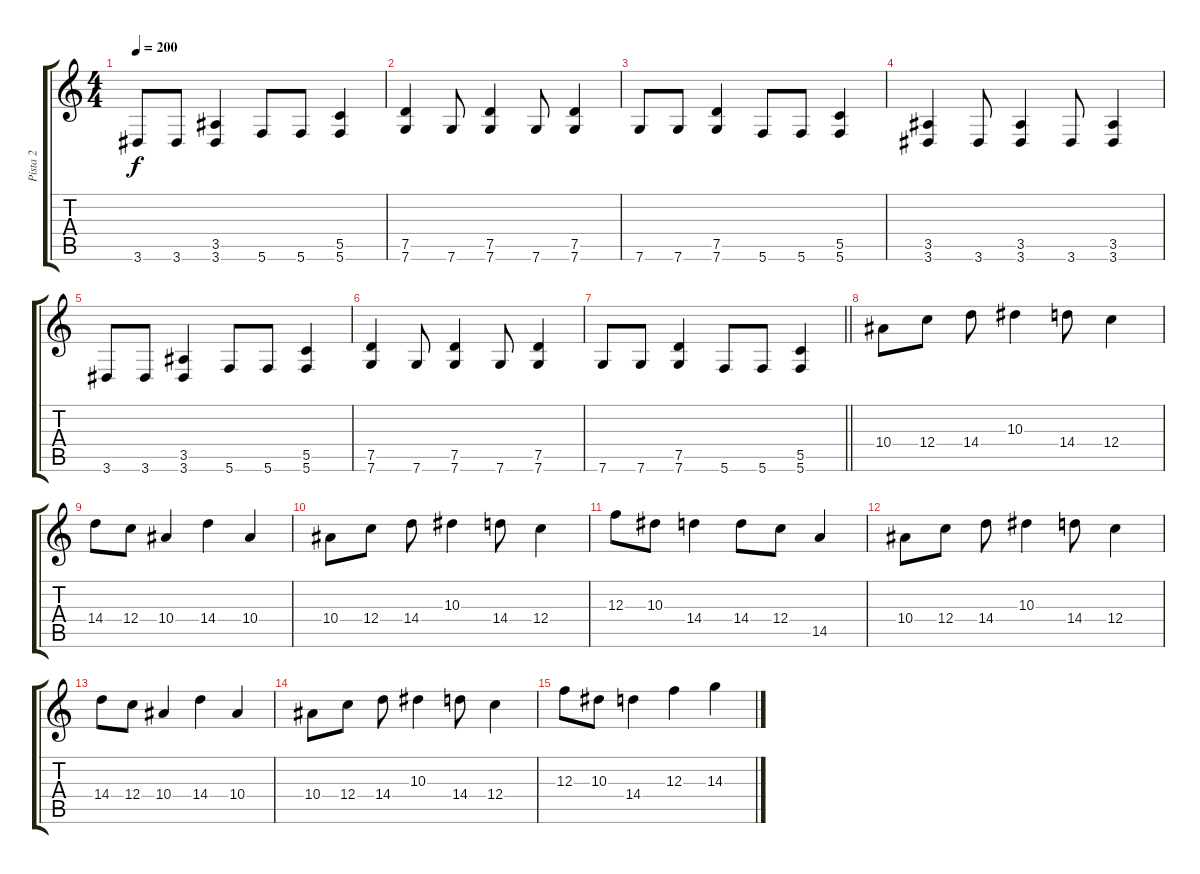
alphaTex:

\track ("Pista 2" "Pista 2") {instrument distortionguitar}
\staff {score tabs}
\tuning (D4 A3 F3 C3 G2 C2) {hide}
\ts (4 4)
\tempo 200
\clef g2
\ks c
3.6.8{dy f} 3.6.8 (3.5 3.6).4 5.6.8 5.6.8 (5.5 5.6).4 |
(7.5 7.6).4 7.6.8 (7.5 7.6).4 7.6.8 (7.5 7.6).4 |
7.6.8 7.6.8 (7.5 7.6).4 5.6.8 5.6.8 (5.5 5.6).4 |
(3.5 3.6).4 3.6.8 (3.5 3.6).4 3.6.8 (3.5 3.6).4 |
3.6.8 3.6.8 (3.5 3.6).4 5.6.8 5.6.8 (5.5 5.6).4 |
(7.5 7.6).4 7.6.8 (7.5 7.6).4 7.6.8 (7.5 7.6).4 |
\barLineRight lightlight
7.6.8 7.6.8 (7.5 7.6).4 5.6.8 5.6.8 (5.5 5.6).4 |
\section ("" "")
10.4.8 12.4.8 14.4.8 10.3.4 14.4.8 12.4.4 |
14.4.8 12.4.8 10.4.4 14.4.4 10.4.4 |
10.4.8 12.4.8 14.4.8 10.3.4 14.4.8 12.4.4 |
12.3.8 10.3.8 14.4.4 14.4.8 12.4.8 14.5.4 |
10.4.8 12.4.8 14.4.8 10.3.4 14.4.8 12.4.4 |
14.4.8 12.4.8 10.4.4 14.4.4 10.4.4 |
10.4.8 12.4.8 14.4.8 10.3.4 14.4.8 12.4.4 |
12.3.8 10.3.8 14.4.4 12.3.4 14.3.4
